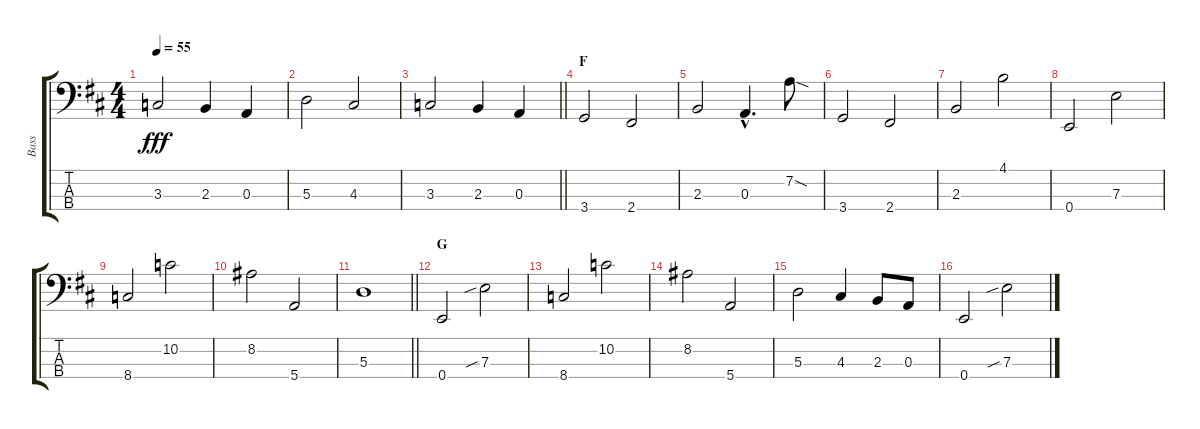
\track ("Bass" "Bass") {instrument electricbassfinger}
\staff {score tabs}
\tuning (G2 D2 A1 E1) {hide}
\ts (4 4)
\tempo 55
\clef f4
\ks d
3.3.2{dy fff} 2.3.4 0.3.4 |
5.3.2 4.3.2 |
\barLineRight lightlight
3.3.2 2.3.4 0.3.4 |
\section ("" "F")
3.4.2 2.4.2 |
2.3.2 0.3{hac}.4{d} 7.2{sod}.8 |
3.4.2 2.4.2 |
2.3.2 4.1.2 |
0.4.2 7.3.2 |
8.4.2 10.2.2 |
8.2.2 5.4.2 |
\barLineRight lightlight
5.3.1 |
\section ("" "G")
0.4.2 7.3{sib}.2 |
8.4.2 10.2.2 |
8.2.2 5.4.2 |
5.3.2 4.3.4 2.3.8 0.3.8 |
0.4.2 7.3{sib}.2
